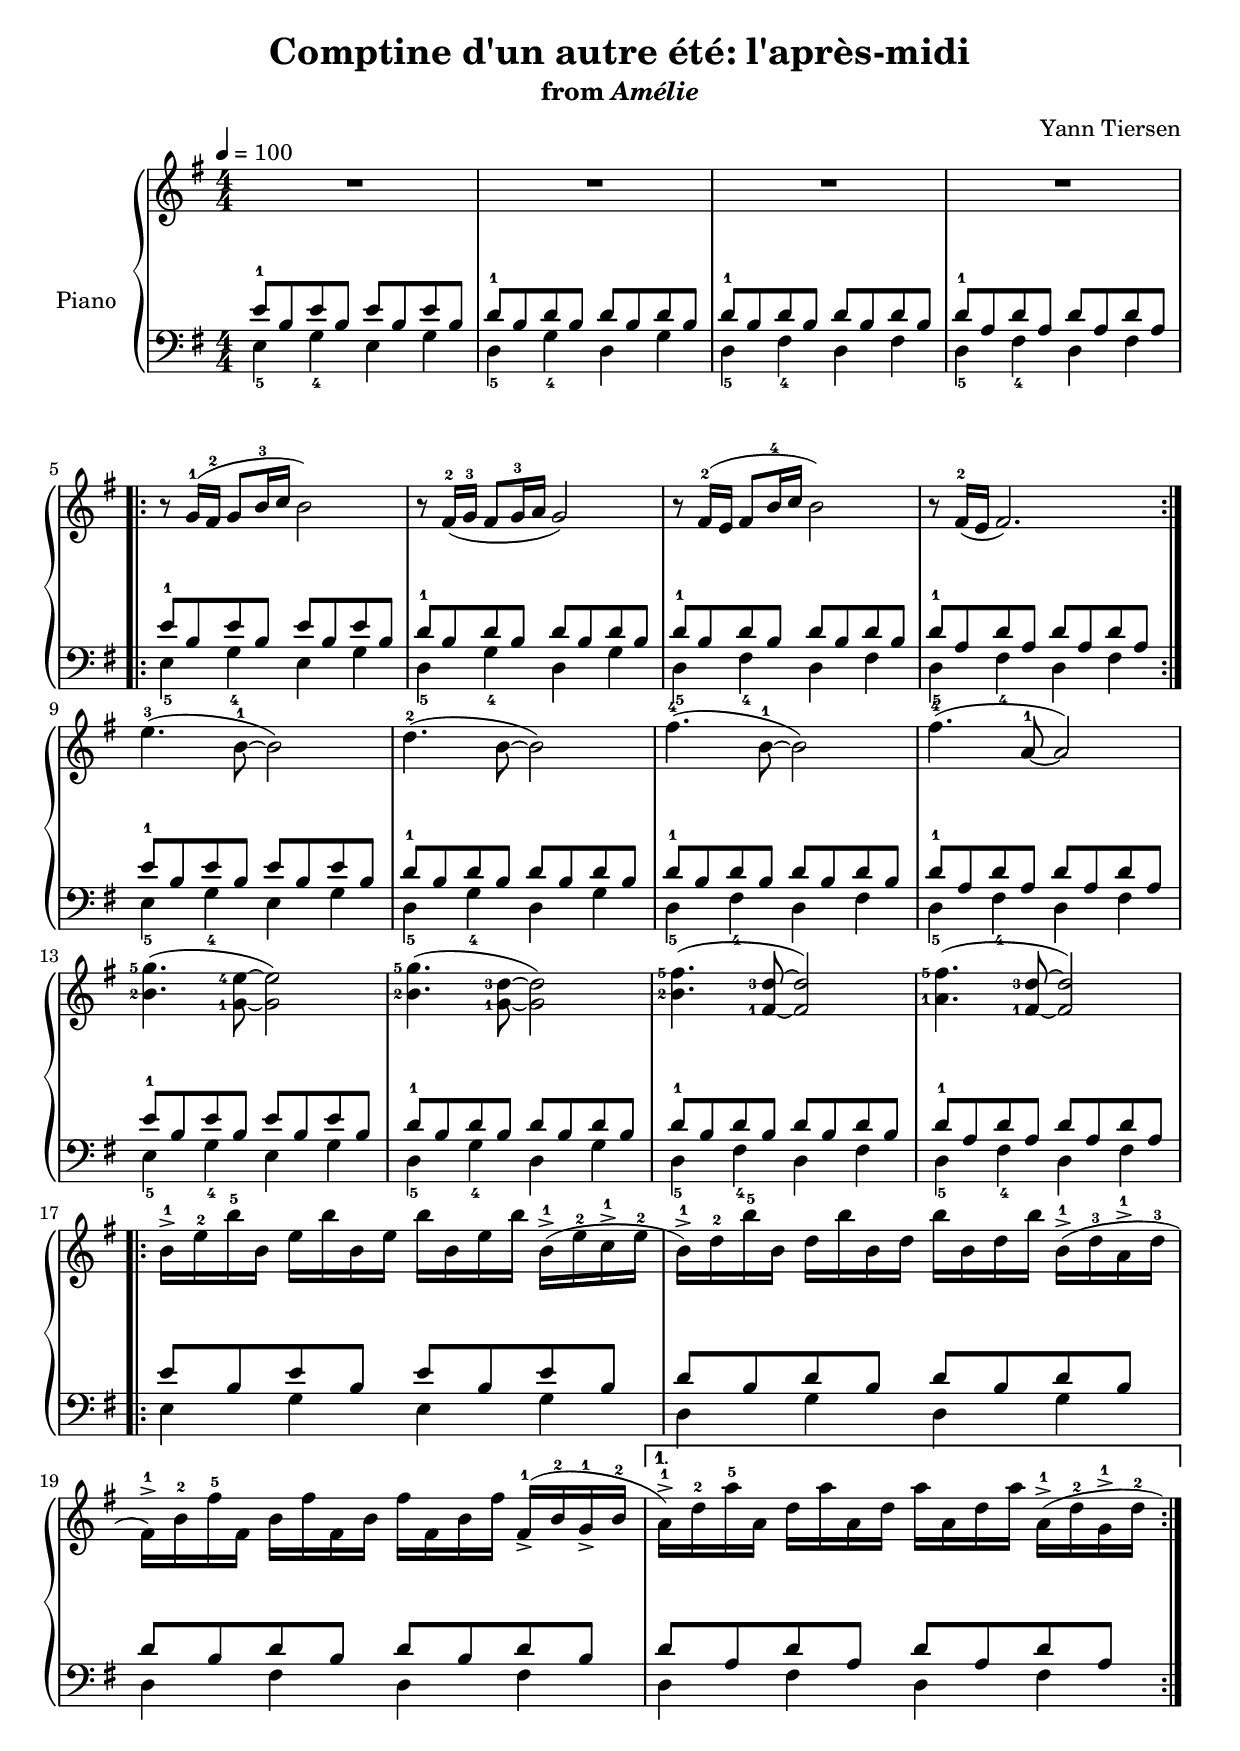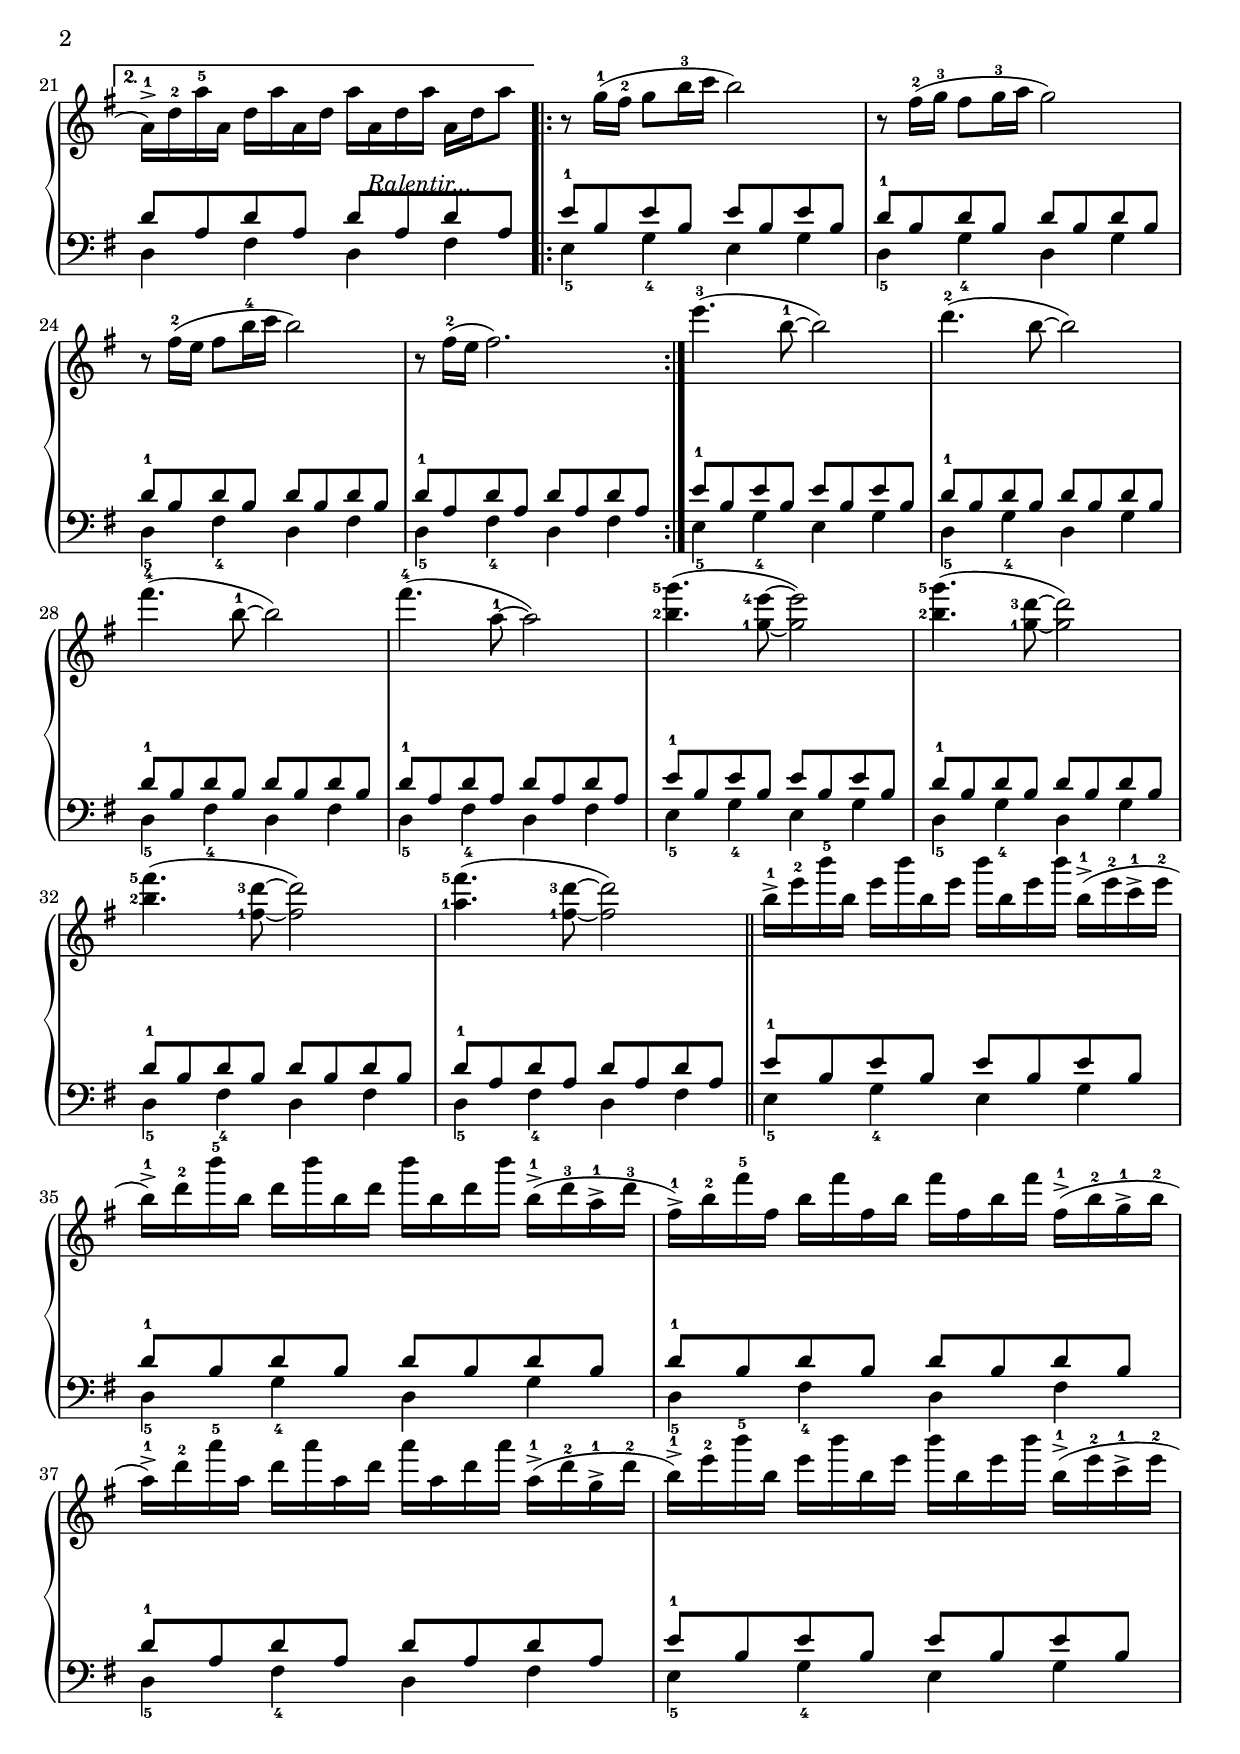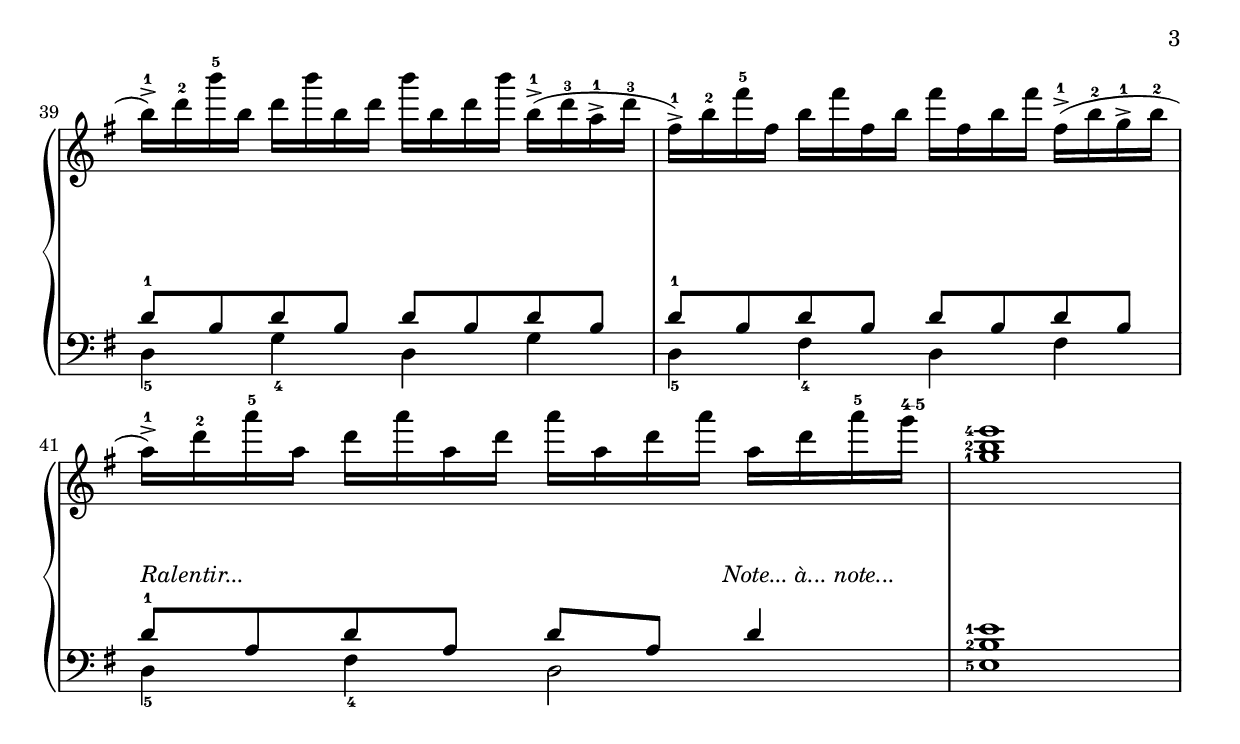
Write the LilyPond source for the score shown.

\version "2.12.2"

\header {
  title = "Comptine d'un autre été: l'après-midi"
  subtitle = \markup { "from" \italic "Amélie" }
  composer = "Yann Tiersen"
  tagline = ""
}

global = {
  \tempo 4 = 100
  \key e \minor
  \time 4/4
  \numericTimeSignature
  s1*4\break
  s1*4\break
  s1*4\break
  s1*4\break
  s1*2\break
  s1*2\break
  s1*3\break
  s1*4\break
  s1*4\break
  s1*2\bar "||"
  s1\break
  s1*2\break
  s1*2\break
  s1*2\break
}

baz = {
  e'4.-3( b8-1~ b2)
  d4.-2( b8~ b2)
  fis'4.-4( b,8-1~ b2)
  fis'4.-4( a,8-1~ a2)

  <b-2 g'-5>4.( <g-1 e'-4>8~ <g e'>2)
  <b-2 g'-5>4.( <g-1 d'-3>8~ <g d'>2)
  <b-2 fis'-5>4.( <fis-1 d'-3>8~ <fis d'>2)
  <a-1 fis'-5>4.( <fis-1 d'-3>8~ <fis d'>2)
}

hlagh = {
  b16-1-> e-2 b'-5 b, e b' b, e b' b, e b' b,-1->( e-2 c-1-> e-2
  b-1->) d-2 b'-5 b, d b' b, d b' b, d b' b,-1->( d-3 a-1-> d-3
  fis,-1->) b-2 fis'-5 fis, b fis' fis, b fis' fis, b fis' fis,-1->( b-2 g-1-> b-2
}

quux = {
  r8 g16-1( fis-2 g8 b16-3 c b2)
  r8 fis16-2( g-3 fis8 g16-3 a g2)
  r8 fis16-2( e fis8 b16-4 c b2)
  r8 fis16-2( e fis2.)
}

upper = \relative c'' {
  \clef treble
  R1*4

  \repeat volta 2 { \quux }
  \baz
  \repeat volta 2 { \hlagh }
  \alternative {
    { a16-1->) d-2 a'-5 a, d a' a, d a' a, d a' a,-1->( d-2 g,-1-> d'-2 }
    { a16-1->) d-2 a'-5 a, d a' a, d a' a, d a' a, d a'8 }
  }
  \repeat volta 2 { \quux }
  \baz
  \hlagh
  a16-1->) d-2 a'-5 a, d a' a, d a' a, d a' a,-1->( d-2 g,-1-> d'-2
  b16-1->) e-2 b'-5 b, e b' b, e b' b, e b' b,-1->( e-2 c-1-> e-2
  b-1->) d-2 b'-5 b, d b' b, d b' b, d b' b,-1->( d-3 a-1-> d-3
  fis,-1->) b-2 fis'-5 fis, b fis' fis, b fis' fis, b fis' fis,-1->( b-2 g-1-> b-2
  a16-1->) d-2 a'-5 a, d a' a, d a' a, d a' a, d a'-5 g^\markup { \finger "4-5" }
  <g,-1 b-2 e-4>1
}

foo = {
  \relative c' {
    <<
      {
        e8-1 b e b e b e b
        d-1 b d b d b d b
        d-1 b d b d b d b
        d-1 a d a d a d a
      }
    \\
      {
        e4-5 g-4 e g
        d-5 g-4 d g
        d-5 fis-4 d fis
        d-5 fis-4 d fis
      }
    >>
  }
}

lower = \relative c' {
  \clef bass
  \foo
  \repeat volta 2 { \foo }
  \foo
  \foo
  \repeat volta 2 {
    <<
      {
        e8 b e b e b e b
        d b d b d b d b
        d b d b d b d b
      }
    \\
      {
        e,4 g e g
        d g d g
        d fis d fis
      }
    >>
  }
  \alternative {
    {
      <<
        { d'8 a d a d a d a }
      \\
        { d,4 fis d fis }
      >>
    }
    {
      <<
        { d'8 a d a d a d a }
      \\
        { d,4 fis d fis }
      >>
    }
  }

  \repeat volta 2 { \foo }
  \foo
  \foo
  \foo
  \relative c' {
    <<
      {
        e8-1 b e b e b e b
        d-1 b d b d b d b
        d-1 b d b d b d b
        d-1 a d a d a d4
      }
    \\
      {
        e,4-5 g-4 e g
        d-5 g-4 d g
        d-5 fis-4 d fis
        d-5 fis-4 d2
      }
    >>
  }
  <e-5 b'-2 e-1>1
}

dynamics = {
  s1\p
  s32*31\< s32\!
  s1
  s32*31\> s32\!

  \repeat volta 2 {
    s8 s8\mf s2.
    s8\< s8 s8*2\!\> s8\! s8*3
    s8\< s8 s8*2\!\> s8\! s8*3
    s32*31\> s32\!
  }

  s1\p
  s32*31\< s32\!
  s1
  s32*31\> s32\!

  s1\mf
  s32*31\< s32\!
  s1
  s32*31\> s32\!

  \repeat volta 2 {
    s16*3 s16\mf s16*12
    s32*31\< s32\!
    s1
  }
  \alternative {
    { s32*31\> s32\! }
    { s32*15\> s32\! s16 s16-"Ralentir..." s16*6 }
  }

  \repeat volta 2 {
    s16*3 s16\p s16*12
    s32*31\< s32\!
    s1
    s32*31\> s32\!
  }

  s16*3 s16\p s16*12
  s32*31\< s32\!
  s1
  s32*31\> s32\!

  s16*3 s16\mf s16*12
  s32*31\< s32\!
  s1
  s32*31\> s32\!

  s16*3 s16\p s16*12
  s32*31\< s32\!
  s16*3 s16\mf s16*12
  s32*31\> s32\!

  s16*3 s16\p s16*12
  s32*31\< s32\!
  s16*3 s16\mf s16*12
  s4-"Ralentir..." s32*13\> s32*2\! s32*9-"Note... à... note..."

  s1\pp
}

pedal = {
}

chordnames = \chordmode {
}

\include "../template_piano_solo.ly"
